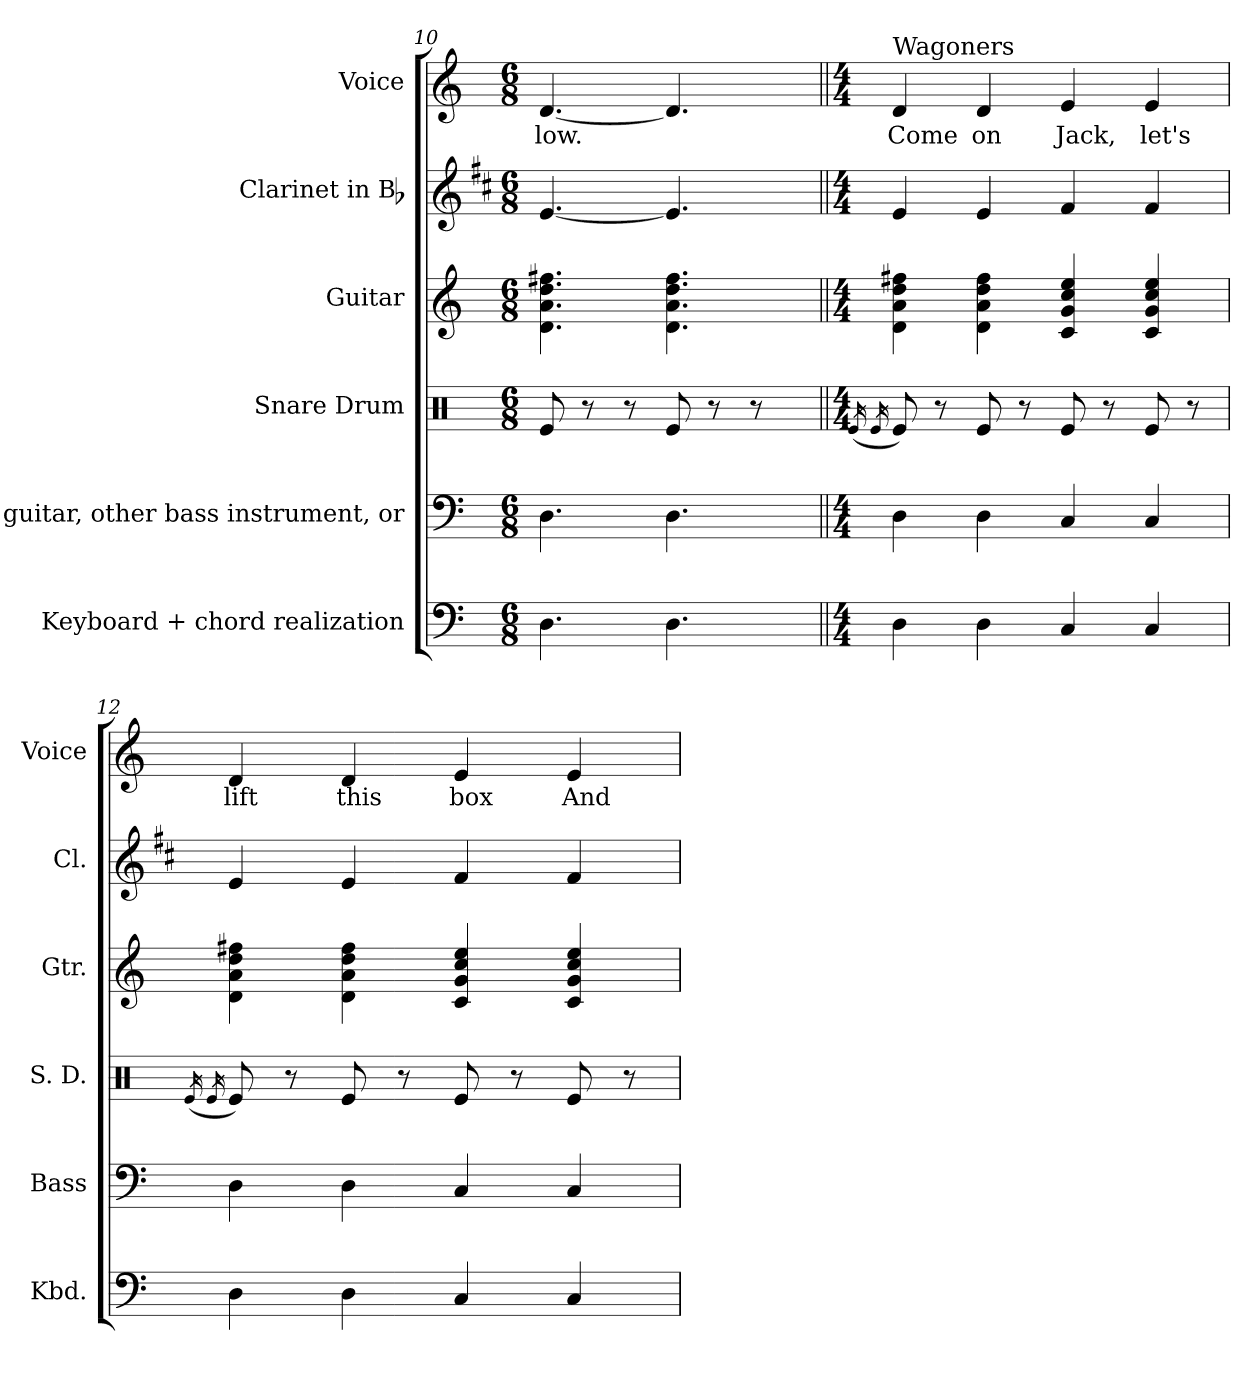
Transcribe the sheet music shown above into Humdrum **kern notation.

**kern	**kern	**kern	**kern	**kern	**kern	**text
*part6	*part5	*part4	*part3	*part2	*part1	*part1
*staff6	*staff5	*staff4	*staff3	*staff2	*staff1	*staff1
*I"Keyboard + chord realization	*I"Bass guitar, other bass instrument,   or	*I"Snare Drum	*I"Guitar	*I"Clarinet in Bb	*I"Voice	*
*I'Kbd.	*I'Bass	*I'S. D.	*I'Gtr.	*I'Cl.	*I'Voice	*
*clefF4	*clefF4	*clefX	*clefG2	*clefG2	*clefG2	*
*	*ITrd7c12	*	*ITrd7c12	*ITrd1c2	*	*
*k[]	*k[]	*k[]	*k[]	*k[]	*k[]	*
*C:	*C:	*C:	*C:	*C:	*C:	*
*M6/8	*M6/8	*M6/8	*M6/8	*M6/8	*M6/8	*
=10	=10	=10	=10	=10	=10	=10
!	!	!	!	!	!	!LO:LY:b:color=#000000
*^	*	*	*	*	*^	*
4.Di\	2ryy	4.DDi\	8Rei/	4.Di\ 4.Ai 4.di 4.f#Xi	[4.di/	[4.di/	2ryy	-low.
.	.	.	8r	.	.	.	.	.
.	.	.	8r	.	.	.	.	.
4.Di\	.	4.DDi\	8Rei/	4.Di\ 4.Ai 4.di 4.f#i	4.di/]	4.di/]	.	.
.	8ryy	.	8r	.	.	.	8ryy	.
.	16ryy	.	8r	.	.	.	16ryy	.
.	32ryy	.	.	.	.	.	32ryy	.
.	64ryy	.	.	.	.	.	64ryy	.
.	128...ryy	.	.	.	.	.	128...ryy	.
.	1024ryy	.	.	.	.	.	1024ryy	.
*v	*v	*	*	*	*	*v	*v	*
=11||	=11||	=11||	=11||	=11||	=11||	=11||
*M4/4	*M4/4	*M4/4	*M4/4	*M4/4	*M4/4	*
.	.	(16qRei/	.	.	.	.
.	.	16qRei/	.	.	.	.
!	!	!	!	!	!LO:TX:a:t=Wagoners	!
!	!	!	!	!	!	!LO:LY:b:color=#000000
4Di\	4DDi\	8Rei/)	4Di\ 4Ai 4di 4f#Xi	4di/	4di/	Come
.	.	8r	.	.	.	.
!	!	!	!	!	!	!LO:LY:b:color=#000000
4Di\	4DDi\	8Rei/	4Di\ 4Ai 4di 4f#i	4di/	4di/	on
.	.	8r	.	.	.	.
!	!	!	!	!	!	!LO:LY:b:color=#000000
4Ci/	4CCi/	8Rei/	4Ci/ 4Gi 4ci 4ei	4ei/	4ei/	Jack,
.	.	8r	.	.	.	.
!	!	!	!	!	!	!LO:LY:b:color=#000000
4Ci/	4CCi/	8Rei/	4Ci/ 4Gi 4ci 4ei	4ei/	4ei/	let's
.	.	8r	.	.	.	.
!!LO:LB:g=z
=12	=12	=12	=12	=12	=12	=12
.	.	(16qRei/	.	.	.	.
.	.	16qRei/	.	.	.	.
!	!	!	!	!	!	!LO:LY:b:color=#000000
4Di\	4DDi\	8Rei/)	4Di\ 4Ai 4di 4f#Xi	4di/	4di/	lift
.	.	8r	.	.	.	.
!	!	!	!	!	!	!LO:LY:b:color=#000000
4Di\	4DDi\	8Rei/	4Di\ 4Ai 4di 4f#i	4di/	4di/	this
.	.	8r	.	.	.	.
!	!	!	!	!	!	!LO:LY:b:color=#000000
4Ci/	4CCi/	8Rei/	4Ci/ 4Gi 4ci 4ei	4ei/	4ei/	box
.	.	8r	.	.	.	.
!	!	!	!	!	!	!LO:LY:b:color=#000000
4Ci/	4CCi/	8Rei/	4Ci/ 4Gi 4ci 4ei	4ei/	4ei/	And
.	.	8r	.	.	.	.
=	=	=	=	=	=	=
*-	*-	*-	*-	*-	*-	*-
